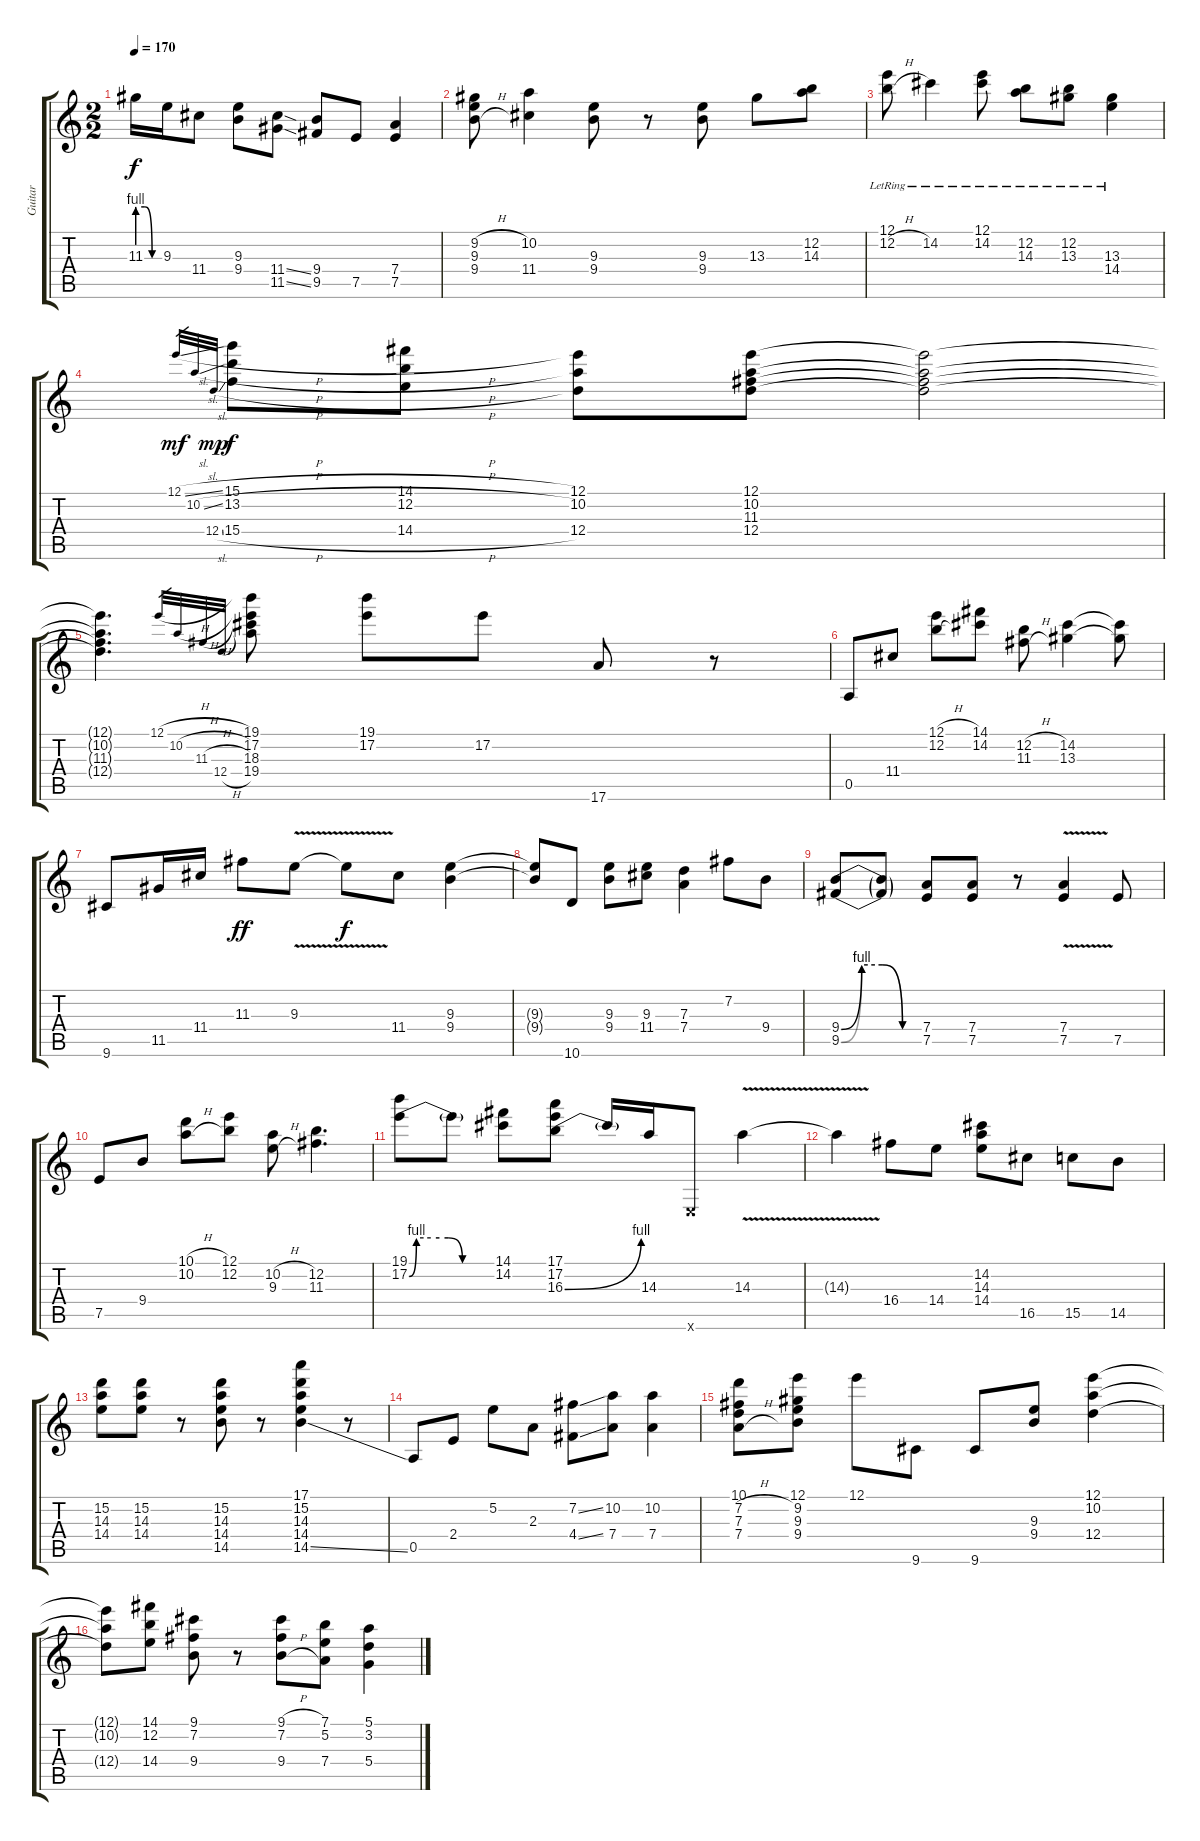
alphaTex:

\track ("Guitar" "Guitar") {mute instrument electricguitarclean}
\staff {score tabs}
\tuning (E4 B3 G3 D3 A2 E2) {hide}
\ts (2 2)
\tempo 170
\clef g2
\ks c
11.3{be (custom 0 4 20 4 40 0 60 0)}.16{dy f} 9.3.16 11.4.8 (9.3 9.4).8 (11.4{ss} 11.5{ss}).8 (9.4 9.5).8 7.5.8 (7.4 7.5).4 |
(9.2{h} 9.3 9.4{h}).8 (10.2 11.4).4 (9.3 9.4).8 r.8 (9.3 9.4).8 13.3.8 (12.2 14.3).8 |
(12.1{lr} 12.2{h}).8 14.2{lr}.4 (12.1{lr} 14.2{lr}).8 (12.2{lr} 14.3{lr}).8 (12.2{lr} 13.3{lr}).8 (13.3{lr} 14.4{lr}).4 |
12.1{sl}.32{gr dy mf} 10.2{sl}.32{gr} 12.4{sl}.32{gr dy mp} (15.1{h} 13.2{h} 15.4{h}).8{dy f} (14.1{h} 12.2{h} 14.4{h}).8 (12.1 10.2 12.4).8 (12.1 10.2 11.3 12.4).8 (12.1{t} 10.2{t} 11.3{t} 12.4{t}).2 |
(12.1{t} 10.2{t} 11.3{t} 12.4{t}).4{d} 12.1{h}.32{gr} 10.2{h}.32{gr} 11.3{h}.32{gr} 12.4{h}.32{gr} (19.1 17.2 18.3 19.4).8 (19.1 17.2).8 17.2.8 17.6.8 r.8 |
0.5.8 11.4.8 (12.1{h} 12.2{h}).8 (14.1 14.2).8 (12.2{h} 11.3{h}).8 (14.2 13.3).4 (14.2{t} 13.3{t}).8 |
9.6.8 11.5.16 11.4.16 11.3.8{dy ff} 9.3{v}.8 9.3{v t}.8{dy f} 11.4.8 (9.3 9.4).4 |
(9.3{t} 9.4{t}).8 10.6.8 (9.3 9.4).8 (9.3 11.4).8 (7.3 7.4).4 7.2.8 9.4.8 |
(9.4{be (custom 0 0 15 4 30 4 45 0 60 0)} 9.5{be (custom 0 0 15 4 30 4 45 0 60 0)}).8 (9.4{t} 9.5{t}).8 (7.4 7.5).8 (7.4 7.5).8 r.8 (7.4{v} 7.5{v}).4 7.5.8 |
7.5.8 9.4.8 (10.1{h} 10.2{h}).8 (12.1 12.2).8 (10.2{h} 9.3{h}).8 (12.2 11.3).4{d} |
(19.1 17.2{be (custom 0 0 5 4 15 4 21 4 27 4 37 0 45 0 60 0)}).8 17.2{t}.8 (14.1 14.2).8 (17.1 17.2 16.3{be (bend 0 0 60 4)}).8 16.3{t}.16 14.3.16 0.6{x}.8 14.3{v}.4 |
14.3{v t}.4 16.4.8 14.4.8 (14.2 14.3 14.4).8 16.5.8 15.5.8 14.5.8 |
(15.2 14.3 14.4).8 (15.2 14.3 14.4).8 r.8 (15.2 14.3 14.4 14.5).8 r.8 (17.1 15.2 14.3 14.4 14.5{ss}).4 r.8 |
0.5.8 2.4.8 5.2.8 2.3.8 (7.2{ss} 4.4{ss}).8 (10.2 7.4).8 (10.2 7.4).4 |
(10.1 7.2{h} 7.3{h} 7.4{h}).8 (12.1 9.2 9.3 9.4).8 12.1.8 9.6.8 9.6.8 (9.3 9.4).8 (12.1 10.2 12.4).4 |
(12.1{t} 10.2{t} 12.4{t}).8 (14.1 12.2 14.4).8 (9.1 7.2 9.4).8 r.8 (9.1{h} 7.2{h} 9.4{h}).8 (7.1 5.2 7.4).8 (5.1 3.2 5.4).4
